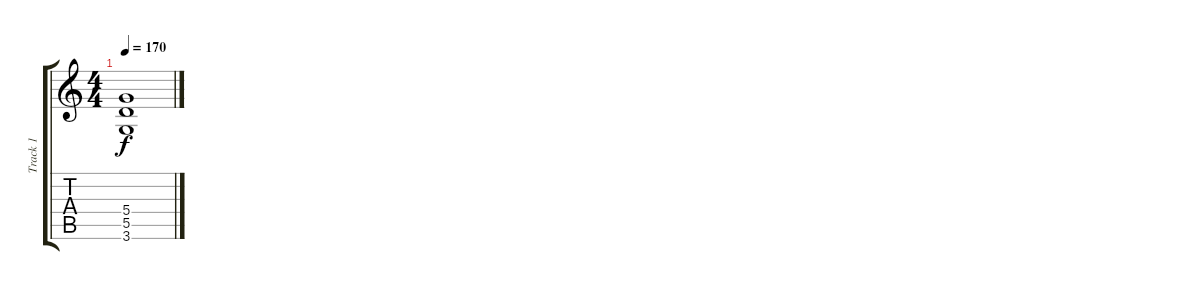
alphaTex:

\track ("Track 1" "Track 1") {instrument distortionguitar}
\staff {score tabs}
\tuning (E4 B3 G3 D3 A2 E2) {hide}
\ts (4 4)
\tempo 170
\clef g2
\ks c
(5.4{t} 5.5{t} 3.6{t}).1{dy f}
